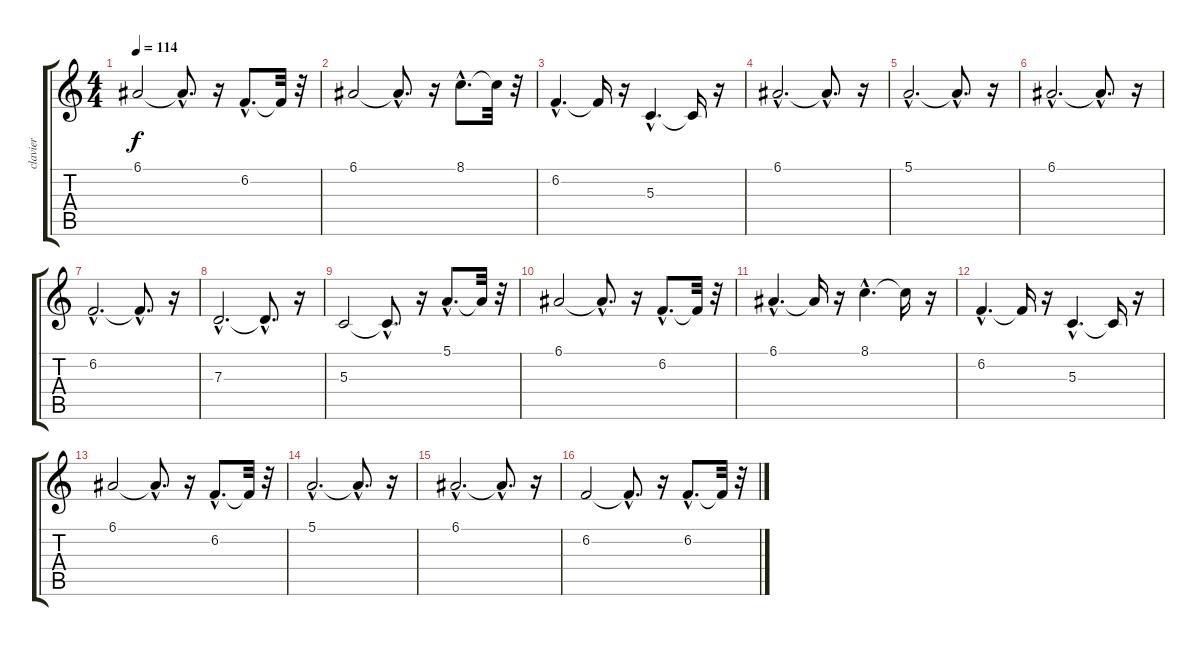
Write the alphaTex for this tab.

\track ("clavier" "clavier") {instrument synthstrings1}
\staff {score tabs}
\tuning (E4 B3 G3 D3 A2 E2) {hide}
\ts (4 4)
\tempo 114
\clef g2
\ks c
6.1.2{dy f} 6.1{hac t}.8{d} r.16 6.2{hac}.8{d} 6.2{t}.32 r.32 |
6.1.2 6.1{hac t}.8{d} r.16 8.1{hac}.8{d} 8.1{t}.32 r.32 |
6.2{hac}.4{d} 6.2{t}.16 r.16 5.3{hac}.4{d} 5.3{t}.16 r.16 |
6.1{hac}.2{d} 6.1{hac t}.8{d} r.16 |
5.1{hac}.2{d} 5.1{hac t}.8{d} r.16 |
6.1{hac}.2{d} 6.1{hac t}.8{d} r.16 |
6.2{hac}.2{d} 6.2{hac t}.8{d} r.16 |
7.3{hac}.2{d} 7.3{hac t}.8{d} r.16 |
5.3.2 5.3{hac t}.8{d} r.16 5.1{hac}.8{d} 5.1{t}.32 r.32 |
6.1.2 6.1{hac t}.8{d} r.16 6.2{hac}.8{d} 6.2{t}.32 r.32 |
6.1{hac}.4{d} 6.1{t}.16 r.16 8.1{hac}.4{d} 8.1{t}.16 r.16 |
6.2{hac}.4{d} 6.2{t}.16 r.16 5.3{hac}.4{d} 5.3{t}.16 r.16 |
6.1.2 6.1{hac t}.8{d} r.16 6.2{hac}.8{d} 6.2{t}.32 r.32 |
5.1{hac}.2{d} 5.1{hac t}.8{d} r.16 |
6.1{hac}.2{d} 6.1{hac t}.8{d} r.16 |
6.2.2 6.2{hac t}.8{d} r.16 6.2{hac}.8{d} 6.2{t}.32 r.32
